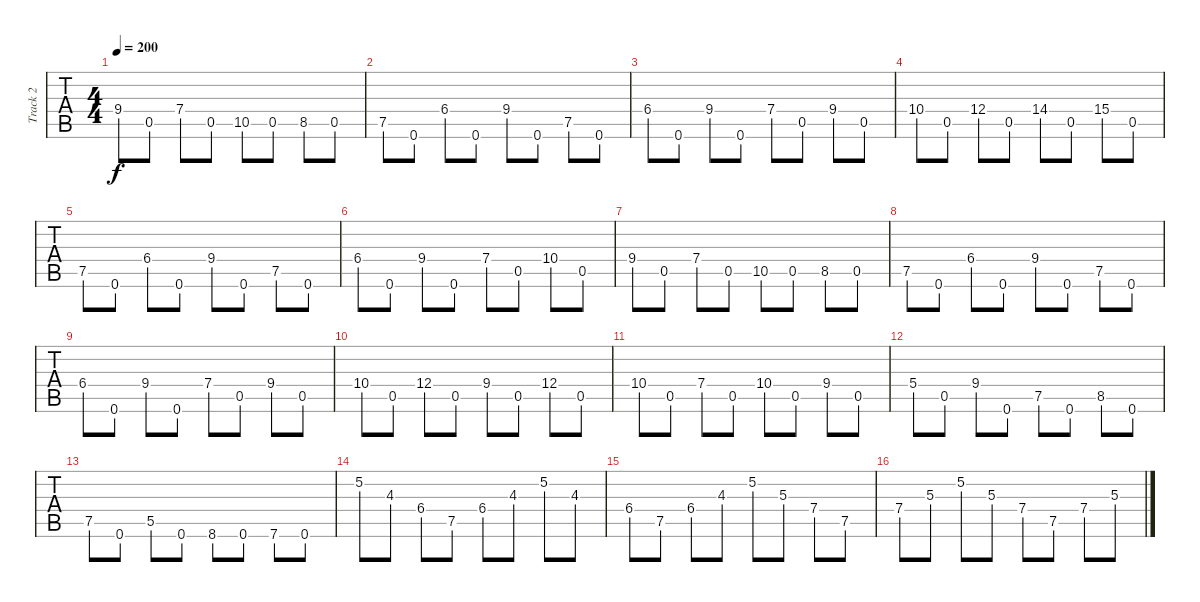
\track ("Track 2" "Track 2") {instrument distortionguitar}
\staff {tabs}
\tuning (C4 G3 Eb3 Bb2 F2 C2) {hide}
\ts (4 4)
\tempo 200
\clef g2
\ks c
9.4.8{dy f} 0.5.8 7.4.8 0.5.8 10.5.8 0.5.8 8.5.8 0.5.8 |
7.5.8 0.6.8 6.4.8 0.6.8 9.4.8 0.6.8 7.5.8 0.6.8 |
6.4.8 0.6.8 9.4.8 0.6.8 7.4.8 0.5.8 9.4.8 0.5.8 |
10.4.8 0.5.8 12.4.8 0.5.8 14.4.8 0.5.8 15.4.8 0.5.8 |
7.5.8 0.6.8 6.4.8 0.6.8 9.4.8 0.6.8 7.5.8 0.6.8 |
6.4.8 0.6.8 9.4.8 0.6.8 7.4.8 0.5.8 10.4.8 0.5.8 |
9.4.8 0.5.8 7.4.8 0.5.8 10.5.8 0.5.8 8.5.8 0.5.8 |
7.5.8 0.6.8 6.4.8 0.6.8 9.4.8 0.6.8 7.5.8 0.6.8 |
6.4.8 0.6.8 9.4.8 0.6.8 7.4.8 0.5.8 9.4.8 0.5.8 |
10.4.8 0.5.8 12.4.8 0.5.8 9.4.8 0.5.8 12.4.8 0.5.8 |
10.4.8 0.5.8 7.4.8 0.5.8 10.4.8 0.5.8 9.4.8 0.5.8 |
5.4.8 0.5.8 9.4.8 0.6.8 7.5.8 0.6.8 8.5.8 0.6.8 |
7.5.8 0.6.8 5.5.8 0.6.8 8.6.8 0.6.8 7.6.8 0.6.8 |
5.2.8 4.3.8 6.4.8 7.5.8 6.4.8 4.3.8 5.2.8 4.3.8 |
6.4.8 7.5.8 6.4.8 4.3.8 5.2.8 5.3.8 7.4.8 7.5.8 |
7.4.8 5.3.8 5.2.8 5.3.8 7.4.8 7.5.8 7.4.8 5.3.8
